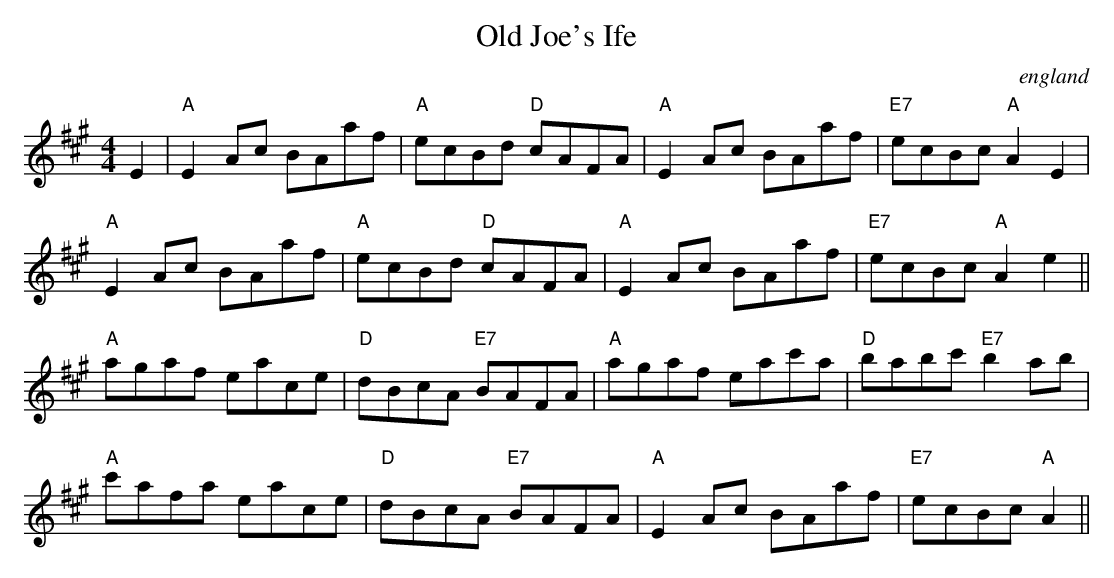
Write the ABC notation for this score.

X:1
T:Old Joe's Ife
O:england
M:4/4
L:1/4
K:A
E|"A"EA/2c/2 B/2A/2a/2f/2|"A"e/2c/2B/2d/2 "D"c/2A/2F/2A/2|\
"A"EA/2c/2 B/2A/2a/2f/2|"E7"e/2c/2B/2c/2 "A"AE|
"A"EA/2c/2 B/2A/2a/2f/2|"A"e/2c/2B/2d/2 "D"c/2A/2F/2A/2|\
"A"EA/2c/2 B/2A/2a/2f/2|"E7"e/2c/2B/2c/2 "A"Ae||
"A"a/2g/2a/2f/2 e/2a/2c/2e/2|"D"d/2B/2c/2A/2 "E7"B/2A/2F/2A/2|\
"A"a/2g/2a/2f/2 e/2a/2c'/2a/2|"D"b/2a/2b/2c'/2 "E7"ba/2b/2|
"A"c'/2a/2f/2a/2 e/2a/2c/2e/2|"D"d/2B/2c/2A/2 "E7"B/2A/2F/2A/2|\
"A"EA/2c/2 B/2A/2a/2f/2|"E7"e/2c/2B/2c/2 "A"A||
